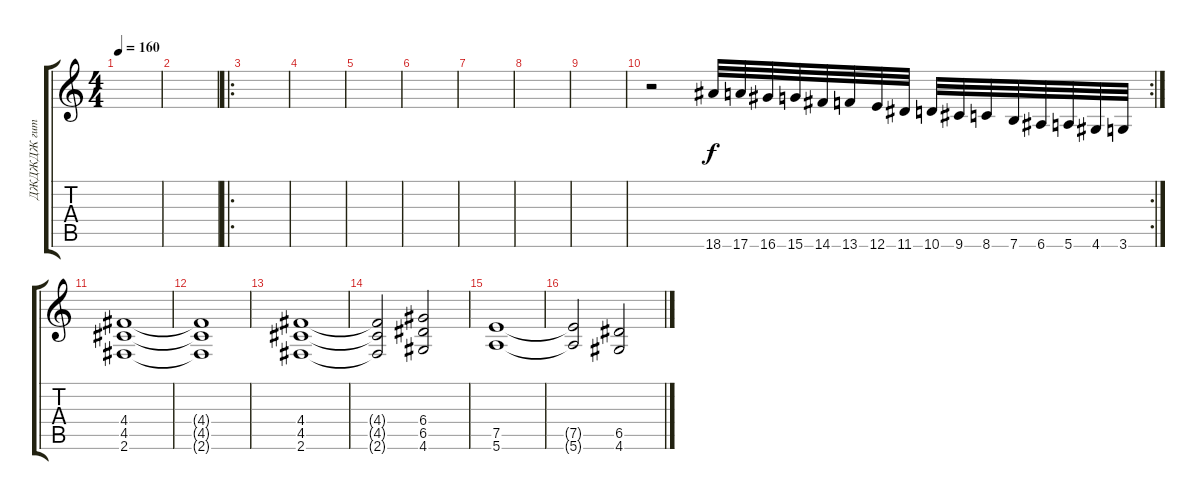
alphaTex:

\track ("ДЖДЖДЖ гитар" "ДЖДЖДЖ гит") {instrument distortionguitar}
\staff {score tabs}
\tuning (E4 B3 G3 D3 A2 E2) {hide}
\ts (4 4)
\tempo 160
\clef g2
\ks c
|
|
\ro
|
|
|
|
|
|
|
\rc 2
r.2 18.6.32 17.6.32 16.6.32 15.6.32 14.6.32 13.6.32 12.6.32 11.6.32 10.6.32 9.6.32 8.6.32 7.6.32 6.6.32 5.6.32 4.6.32 3.6.32 |
(4.4 4.5 2.6).1 |
(4.4{t} 4.5{t} 2.6{t}).1 |
(4.4 4.5 2.6).1 |
(4.4{t} 4.5{t} 2.6{t}).2 (6.4 6.5 4.6).2 |
(7.5 5.6).1 |
(7.5{t} 5.6{t}).2 (6.5 4.6).2
